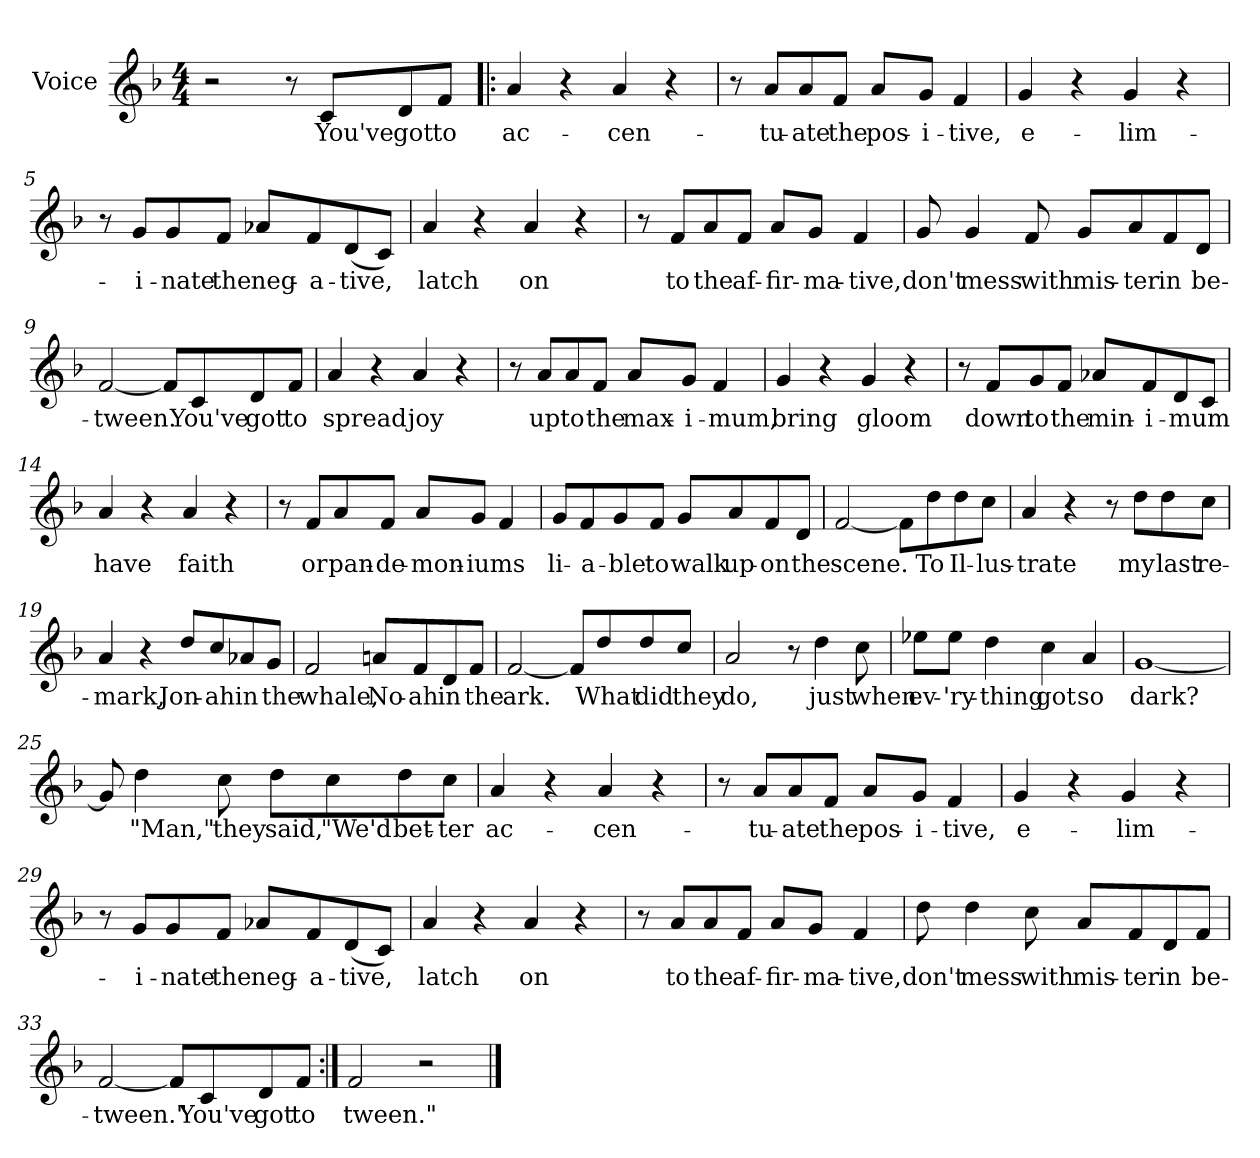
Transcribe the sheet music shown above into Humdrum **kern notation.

**kern	**text
*part1	*part1
*staff1	*staff1
*I"Voice	*
*I'Vo.	*
*clefG2	*
*k[b-]	*
*F:	*
*M4/4	*
=1	=1
2r	.
8r	.
8c/L	You've
8d/	got
8f/J	to
=2!|:	=2!|:
4a/	ac-
4r	.
4a/	cen-
4r	.
=3	=3
8r	.
8a/L	tu-
8a/	ate
8f/J	-the
8a/L	-pos-
8g/J	i-
4f/	tive,
=4	=4
4g/	e-
4r	.
4g/	lim-
4r	.
!!LO:LB:g=z
=5	=5
8r	.
8g/L	i-
8g/	nate
8f/J	the
8a-X/L	neg-
8f/	a-
(8d/	tive,
8c/J)	.
=6	=6
4a/	latch
4r	.
4a/	on
4r	.
=7	=7
8r	.
8f/L	to
8a/	the
8f/J	af-
8a/L	fir-
8g/J	ma-
4f/	tive,
=8	=8
8g/	don't
4g/	mess
8f/	with
8g/L	mis-
8a/	ter
8f/	in
8d/J	be-
!!LO:LB:g=z
=9	=9
[2f/	tween.
8f/L]	.
8c/	You've
8d/	got
8f/J	to
=10	=10
4a/	spread
4r	.
4a/	joy
4r	.
=11	=11
8r	.
8a/L	up
8a/	to
8f/J	the
8a/L	max-
8g/J	i-
4f/	mum,
=12	=12
4g/	bring
4r	.
4g/	gloom
4r	.
!!LO:LB:g=z
=13	=13
8r	.
8f/L	down
8g/	to
8f/J	the
8a-X/L	min-
8f/	i-
8d/	mum
8c/J	.
=14	=14
4a/	have
4r	.
4a/	faith
4r	.
=15	=15
8r	.
8f/L	or
8a/	pan-
8f/J	de-
8a/L	mon-
8g/J	iums
4f/	.
=16	=16
8g/L	li-
8f/	a-
8g/	ble
8f/J	to
8g/L	walk
8a/	up-
8f/	on
8d/J	the
!!LO:LB:g=z
=17	=17
[2f/	scene.
8f\L]	.
8dd\	To
8dd\	Il-
8cc\J	lus-
=18	=18
4a/	trate
4r	.
8r	.
8dd\L	my
8dd\	-last
8cc\J	re-
=19	=19
4a/	mark,
4r	.
8dd/L	Jon-
8cc/	ah
8a-X/	in
8g/J	the
=20	=20
2f/	whale,
8an/L	No-
8f/	ah
8d/	in
8f/J	the
=21	=21
[2f/	ark.
8f/L]	.
8dd/	What
8dd/	did
8cc/J	they
!!LO:LB:g=z
=22	=22
2a/	do,
8r	.
4dd\	just
8cc\	when
=23	=23
8ee-X\L	ev-
8ee-\J	'ry-
4dd\	thing
4cc\	got
4a/	so
=24	=24
[1g	dark?
=25	=25
8g/]	.
4dd\	"Man,"
8cc\	they
8dd\L	said,
8cc\	"We'd
8dd\	bet-
8cc\J	ter
!!LO:LB:g=z
=26	=26
4a/	ac-
4r	.
4a/	cen-
4r	.
=27	=27
8r	.
8a/L	tu-
8a/	ate
8f/J	-the
8a/L	-pos-
8g/J	i-
4f/	tive,
=28	=28
4g/	e-
4r	.
4g/	lim-
4r	.
=29	=29
8r	.
8g/L	i-
8g/	nate
8f/J	the
8a-X/L	neg-
8f/	a-
(8d/	tive,
8c/J)	.
=30	=30
4a/	latch
4r	.
4a/	on
4r	.
!!LO:LB:g=z
=31	=31
8r	.
8a/L	to
8a/	the
8f/J	af-
8a/L	fir-
8g/J	ma-
4f/	tive,
=32	=32
8dd\	don't
4dd\	mess
8cc\	with
8a/L	mis-
8f/	ter
8d/	in
8f/J	be-
=33	=33
[2f/	tween."
8f/L]	.
8c/	You've
8d/	got
8f/J	to
=34:|!	=34:|!
2f/	tween."
2r	.
==	==
*-	*-
